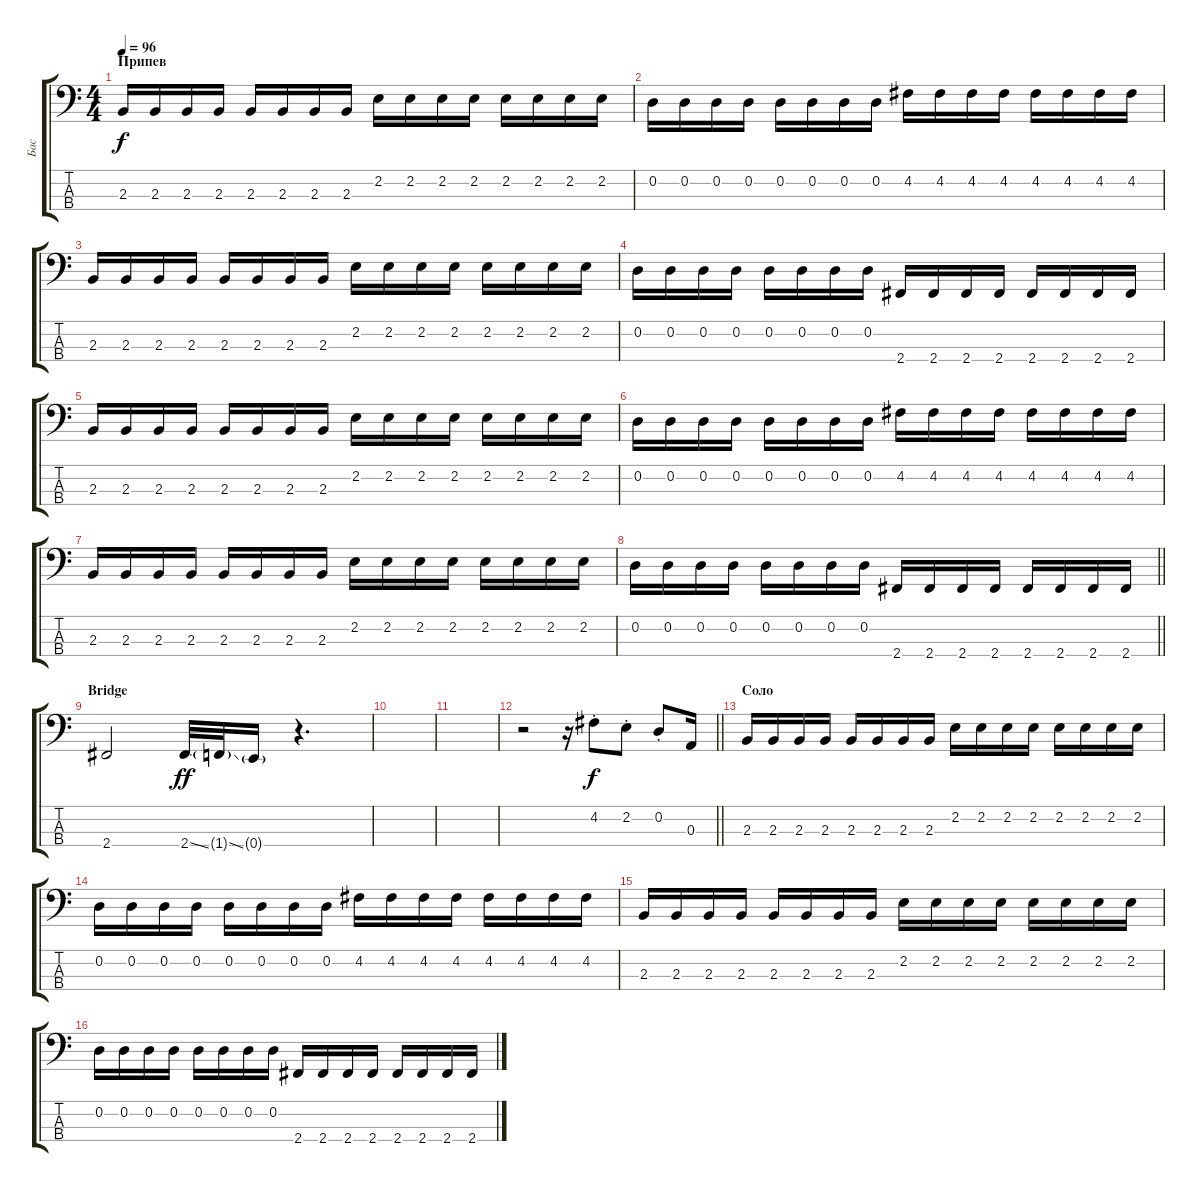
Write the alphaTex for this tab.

\track ("Бас" "Бас") {instrument electricbasspick}
\staff {score tabs}
\tuning (G2 D2 A1 E1) {hide}
\ts (4 4)
\section ("" "Припев")
\tempo 96
\clef f4
\ks c
2.3.16{dy f} 2.3.16 2.3.16 2.3.16 2.3.16 2.3.16 2.3.16 2.3.16 2.2.16 2.2.16 2.2.16 2.2.16 2.2.16 2.2.16 2.2.16 2.2.16 |
0.2.16 0.2.16 0.2.16 0.2.16 0.2.16 0.2.16 0.2.16 0.2.16 4.2.16 4.2.16 4.2.16 4.2.16 4.2.16 4.2.16 4.2.16 4.2.16 |
2.3.16 2.3.16 2.3.16 2.3.16 2.3.16 2.3.16 2.3.16 2.3.16 2.2.16 2.2.16 2.2.16 2.2.16 2.2.16 2.2.16 2.2.16 2.2.16 |
0.2.16 0.2.16 0.2.16 0.2.16 0.2.16 0.2.16 0.2.16 0.2.16 2.4.16 2.4.16 2.4.16 2.4.16 2.4.16 2.4.16 2.4.16 2.4.16 |
2.3.16 2.3.16 2.3.16 2.3.16 2.3.16 2.3.16 2.3.16 2.3.16 2.2.16 2.2.16 2.2.16 2.2.16 2.2.16 2.2.16 2.2.16 2.2.16 |
0.2.16 0.2.16 0.2.16 0.2.16 0.2.16 0.2.16 0.2.16 0.2.16 4.2.16 4.2.16 4.2.16 4.2.16 4.2.16 4.2.16 4.2.16 4.2.16 |
2.3.16 2.3.16 2.3.16 2.3.16 2.3.16 2.3.16 2.3.16 2.3.16 2.2.16 2.2.16 2.2.16 2.2.16 2.2.16 2.2.16 2.2.16 2.2.16 |
\barLineRight lightlight
0.2.16 0.2.16 0.2.16 0.2.16 0.2.16 0.2.16 0.2.16 0.2.16 2.4.16 2.4.16 2.4.16 2.4.16 2.4.16 2.4.16 2.4.16 2.4.16 |
\section ("" "Bridge")
2.4.2{volume 12} 2.4{ss}.32{dy ff} 1.4{ss g}.32 0.4{g}.16 r.4{d} |
|
|
\barLineRight lightlight
r.2 r.16 4.2{st}.8{dy f} 2.2{st}.8 0.2{st}.8 0.3.16 |
\section ("" "Соло")
2.3.16 2.3.16 2.3.16 2.3.16 2.3.16 2.3.16 2.3.16 2.3.16 2.2.16 2.2.16 2.2.16 2.2.16 2.2.16 2.2.16 2.2.16 2.2.16 |
0.2.16 0.2.16 0.2.16 0.2.16 0.2.16 0.2.16 0.2.16 0.2.16 4.2.16 4.2.16 4.2.16 4.2.16 4.2.16 4.2.16 4.2.16 4.2.16 |
2.3.16 2.3.16 2.3.16 2.3.16 2.3.16 2.3.16 2.3.16 2.3.16 2.2.16 2.2.16 2.2.16 2.2.16 2.2.16 2.2.16 2.2.16 2.2.16 |
0.2.16 0.2.16 0.2.16 0.2.16 0.2.16 0.2.16 0.2.16 0.2.16 2.4.16 2.4.16 2.4.16 2.4.16 2.4.16 2.4.16 2.4.16 2.4.16
